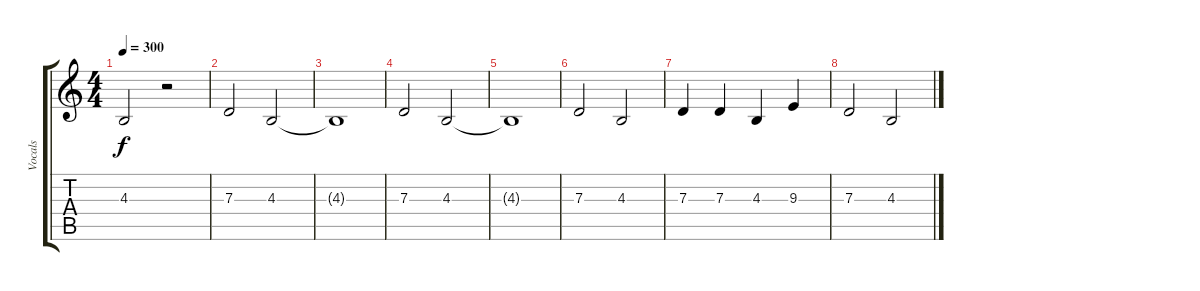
\track ("Vocals" "Vocals") {mute instrument choiraahs}
\staff {score tabs}
\tuning (E4 B3 G3 D3 A2 E2) {hide}
\ts (4 4)
\tempo 300
\clef g2
\ks c
4.3{t}.2{dy f} r.2 |
7.3.2 4.3.2 |
4.3{t}.1 |
7.3.2 4.3.2 |
4.3{t}.1 |
7.3.2 4.3.2 |
7.3.4 7.3.4 4.3.4 9.3.4 |
7.3.2 4.3.2
